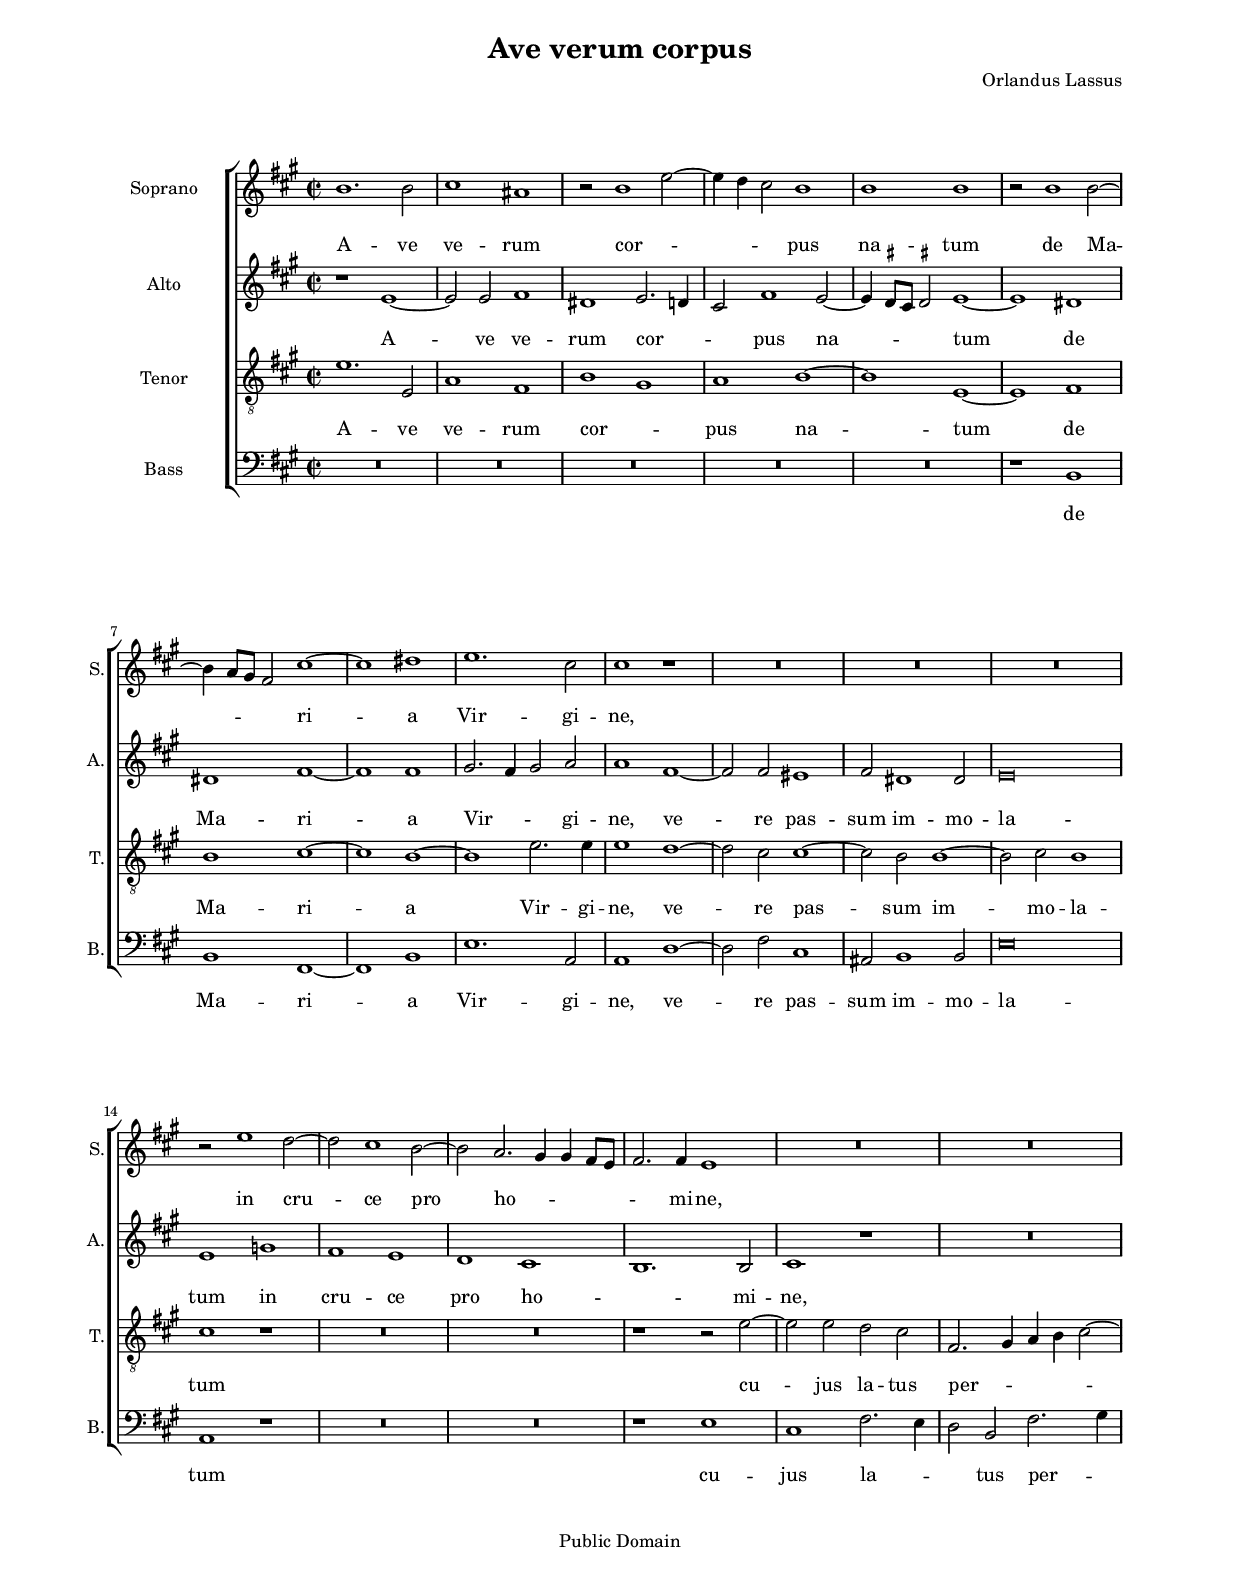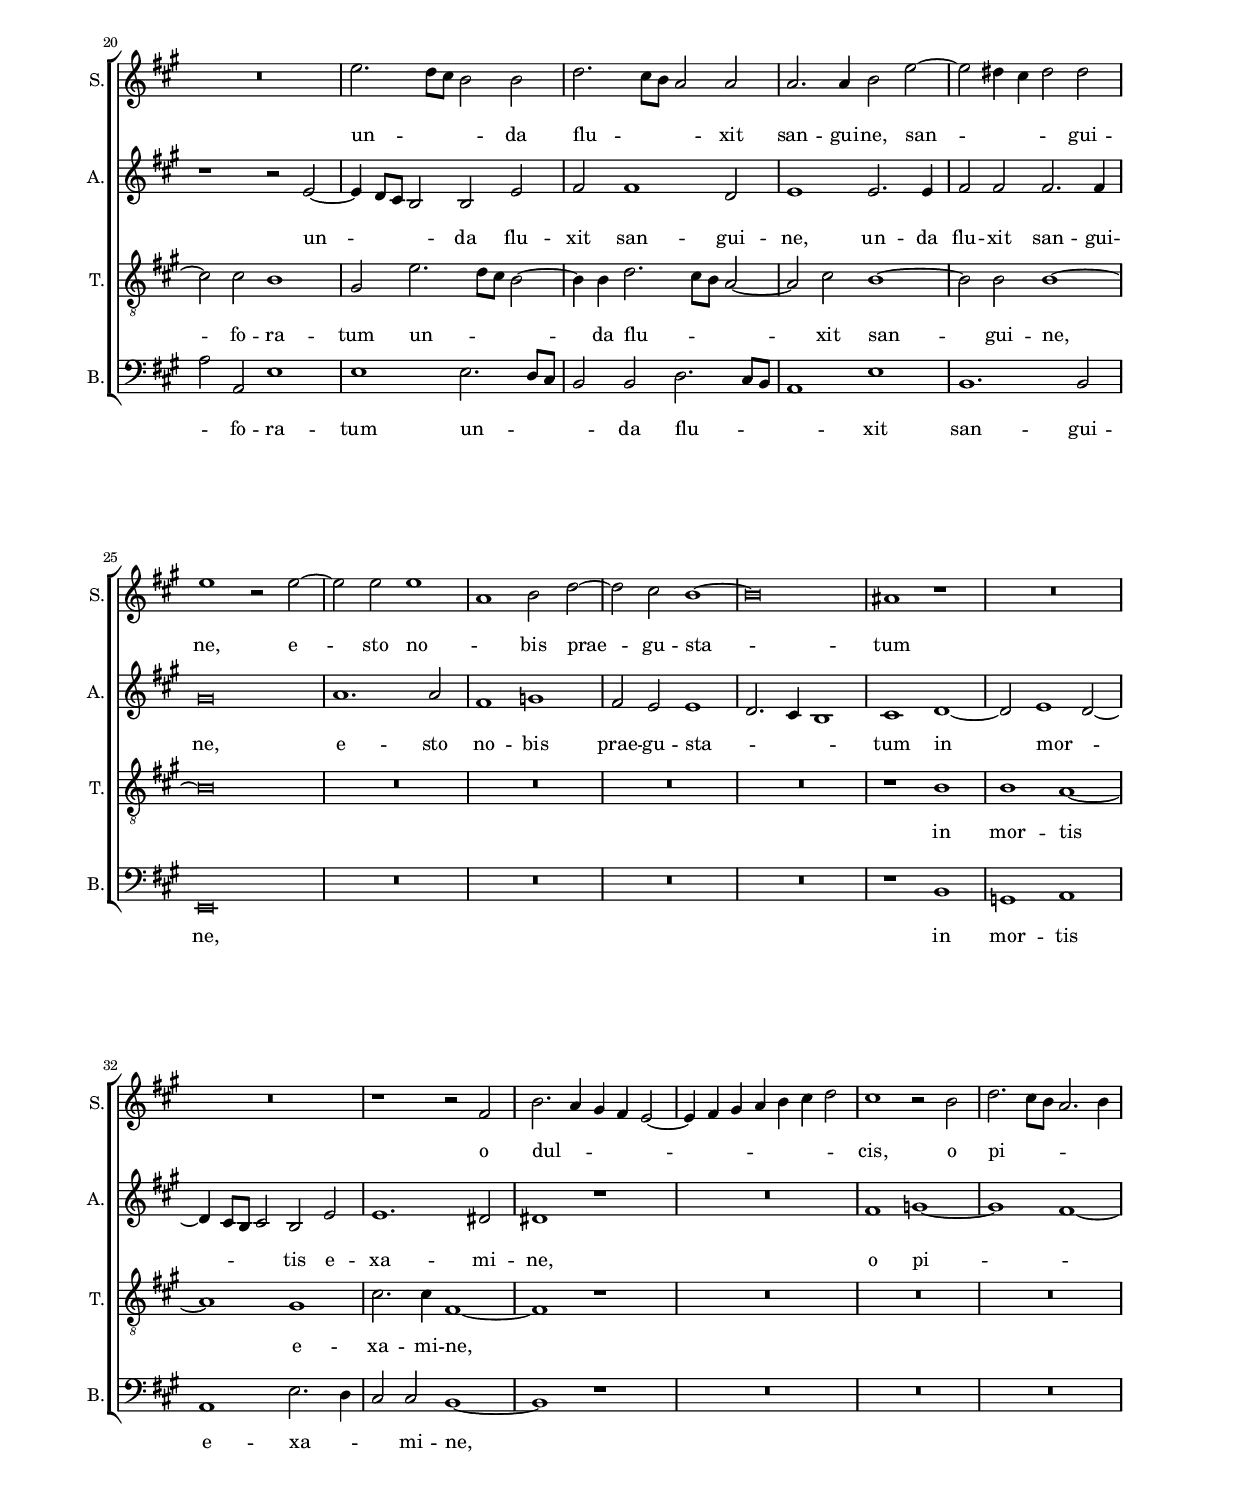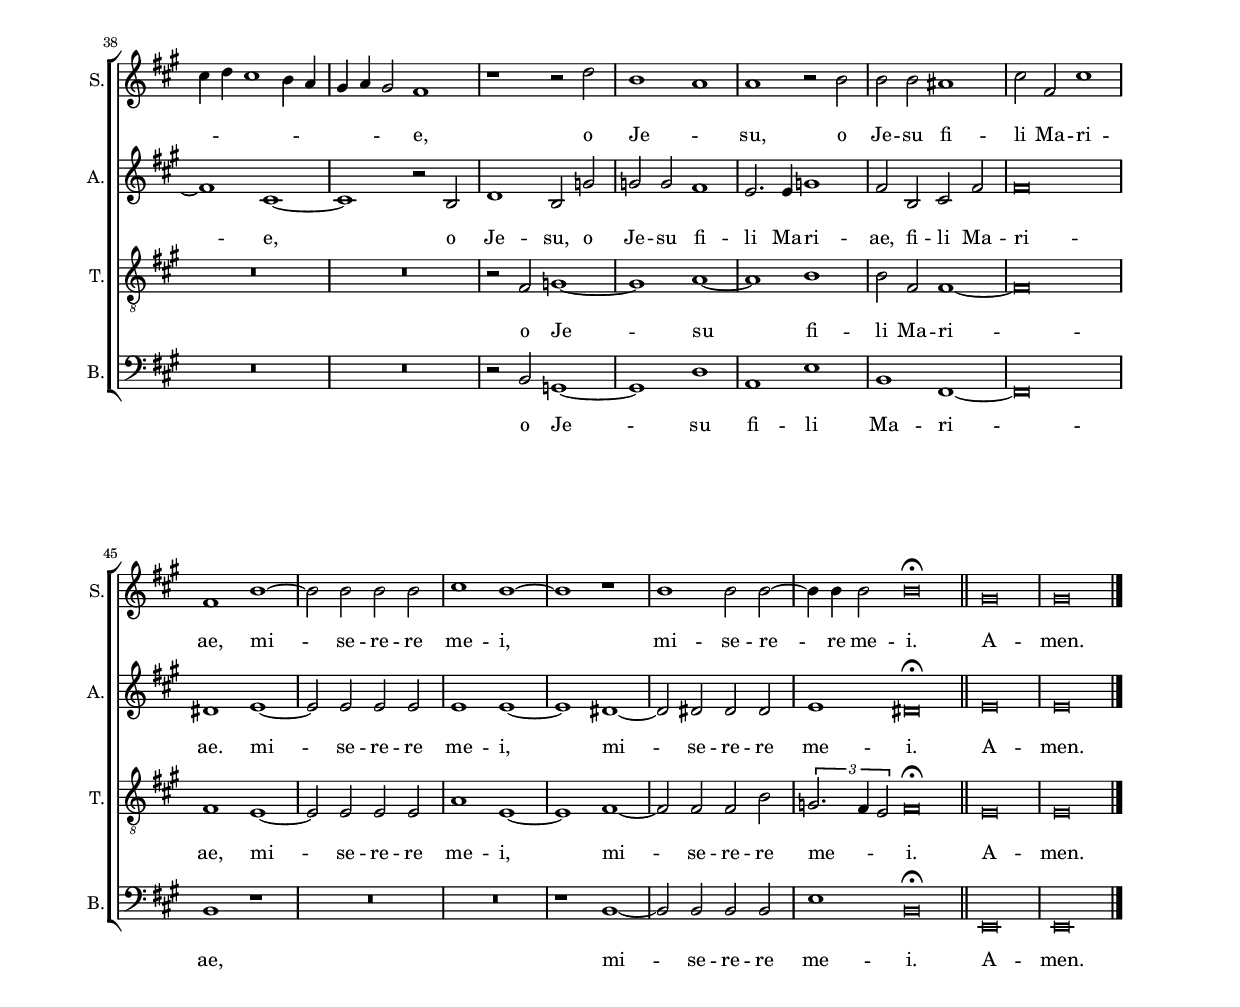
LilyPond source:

\version "2.18.2"
\include "deutsch.ly"

\header
{
  title="Ave verum corpus"
  composer="Orlandus Lassus"
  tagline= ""
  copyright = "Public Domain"
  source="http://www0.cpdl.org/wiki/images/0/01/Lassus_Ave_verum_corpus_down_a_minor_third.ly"
}

#(set-global-staff-size 15.5 )
#(ly:set-option 'point-and-click #f)

\paper {
  #(set-paper-size "a4")
  top-margin = 20\mm
  bottom-margin = 20\mm
  left-margin = 20\mm
  right-margin = 20\mm
  indent = 20\mm
  print-page-number = ##f

  ragged-bottom = ##f
  ragged-last-bottom = ##t
  system-system-spacing = #'((basic-distance . 17) (minimum-distance . 14) (padding . 7) (strechability . 250))
}

global = {
  \key c \major
  \time 2/2 \set Score.measureLength = #(ly:make-moment 2/1)
  \skip 1*98 \set Score.measureLength = #(ly:make-moment 3/1)
  \skip 1*3 \set Score.measureLength = #(ly:make-moment 2/1)
  \bar "||"
  \skip 1*4 \bar "|."
}

ficta = { \once \set suggestAccidentals = ##t }

cantus =  \relative c'' {
  d1. d2
  e1 cis
  r2 d1 g2~
  g4 f e2 d1
%5
  d1 d |
  r2 d1 d2~
  d4 c8 h a2 e'1~
  e1 fis
  g1. e2
%10
  e1 r |
  R\breve
  R\breve
  R\breve
  r2 g1 f2~
%15
  f2 e1 d2~ |
  d2 c2. h4 h a8 g
  a2. a4 g1
  R\breve
  R\breve
%20
  R\breve |
  g'2. f8 e d2 d
  f2. e8 d c2 c
  c2. c4 d2 g~
  g2 fis4 e fis2 fis
%25
  g1 r2 g~ |
  g2 g g1
  c,1 d2 f~
  f2 e d1~
  d\breve
%30
  cis1 r |
  R\breve
  R\breve
  r1 r2 a
  d2. c4 h a g2~
%35
  g4 a h c d e f2 |
  e1 r2 d
  f2. e8 d c2. d4
  e4 f e1 d4 c
  h4 c h2 a1
%40
  r1 r2 f' |
  d1 c
  c1 r2 d
  d2 d cis1
  e2 a, e'1
%45
  a,1 d~ |
  d2 d d d
  e1 d~
  d1 r
  d1 d2 d~
%50
  d4 d d2 d\breve^\fermata |
  h\breve
  h\breve |
}

altus =  \relative c' {
  r1 g'~
  g2 g a1
  fis1 g2. f4
  e2 a1 g2~
%5
  g4 \ficta fis8 e \ficta fis!2 g1~ |
  g1 fis
  fis1 a~
  a1 a
  h2. a4 h2 c
%10
  c1 a~ |
  a2 a gis1
  a2 fis1 fis2
  g\breve
  g1 b
%15
  a1 g |
  f1 e
  d1. d2
  e1 r
  R\breve
%20
  r1 r2 g~ |
  g4 f8 e d2 d g
  a2 a1 f2
  g1 g2. g4
  a2 a a2. a4
%25
  h\breve |
  c1. c2
  a1 b
  a2 g g1
  f2. e4 d1
%30
  e1 f~ |
  f2 g1 f2~
  f4 e8 d e2 d g
  g1. fis2
  fis1 r
%35
  R\breve |
  a1 b~
        b1 a~
  a e~
  e1 r2 d
%40
        f1 d2 b'
  b2 b a1 |
  g2. g4 b1
  a2 d, e a
  a\breve
%45
        fis1 g~
  g2 g g g |
  g1 g~
  g1 fis~
  fis2 fis fis fis
%50
        g1 fis\breve^\fermata
  g\breve |
  g\breve |
}


tenor = \relative c' {
  g'1. g,2
  c1 a
  d1 h
  c1 d~
%5
  d1 g,~ |
  g1 a
  d1 e~
  e1 d~
  d1 g2. g4
%10
  g1 f~ |
  f2 e e1~
  e2 d d1~
  d2 e d1
  e1 r
%15
  R\breve |
  R\breve
  r1 r2 g~
  g2 g f e
  a,2. h4 c d e2~
%20
  e2 e d1 |
  h2 g'2. f8 e d2~
  d4 d f2. e8 d c2~
  c2 e d1~
  d2 d d1~
%25
  d\breve |
  R\breve
  R\breve
  R\breve
  R\breve
%30
  r1 d |
  d1 c~
  c1 h
  e2. e4 a,1~
  a1 r
%35
  R\breve |
  R\breve
  R\breve
  R\breve
  R\breve
%40
  r2 a b1~ |
  b1 c~
  c1 d
  d2 a a1~
  a\breve
%45
  a1 g~ |
  g2 g g g
  c1 g~
  g1 a~
  a2 a a d
%50
        \tuplet 3/2 { b2. a4 g2 } a\breve^\fermata |
  g\breve
  g\breve |
}

bassus = \relative c {
  R\breve
  R\breve
  R\breve
  R\breve
%5
  R\breve |
  r1 d
  d1 a~
  a1 d
  g1. c,2
%10
  c1 f~ |
  f2 a e1
  cis2 d1 d2
  g\breve
  c,1 r
%15
  R\breve |
  R\breve
  r1 g'
  e1 a2. g4
  f2 d a'2. h4
%20
  c2 c, g'1 |
  g1 g2. f8 e
  d2 d f2. e8 d
  c1 g'
  d1. d2
%25
  g,\breve |
  R\breve
  R\breve
  R\breve
  R\breve
%30
  r1 d' |
  b1 c
  c1 g'2. f4
  e2 e d1~
  d1 r
%35
  R\breve |
  R\breve
  R\breve
  R\breve
  R\breve
%40
  r2 d b1~ |
  b1 f'
  c1 g'
  d1 a~
  a\breve
%45
  d1 r |
  R\breve
  R\breve
  r1 d~
  d2 d d d
%50
  g1 d\breve^\fermata |
  g,\breve
  g\breve |
}


lyricsSoprano = \lyricmode {
  A -- ve ve -- rum cor -- _ _ _ pus na -- tum
  de Ma -- _ _ _ ri -- a Vir -- gi -- ne,
  in cru -- ce pro ho -- _ _ _ _ _ mi -- ne,
  un -- _ _ _ da flu -- _ _ _ xit san -- gui -- ne,
  san -- _ _ _ gui -- ne,
  e -- sto no -- _ bis prae -- gu -- sta -- tum
  o dul -- _ _ _ _ _ _ _ _ _ _ cis,
  o pi -- _ _ _ _ _ _ _ _ _ _ _ _ e,
  o Je -- _ su,
  o Je -- su fi -- li Ma -- ri -- ae,
  mi -- se -- re -- re me -- i,
  mi -- se -- re -- re me -- i.
  A -- men.
}

lyricsAlto = \lyricmode {
  A -- ve ve -- rum cor -- _ _ pus na -- _ _ _ tum
  de Ma -- ri -- a Vir -- _ _ gi -- ne,
  ve -- re pas -- sum im -- mo -- la -- tum
  in cru -- ce pro ho -- _ mi -- ne,
  un -- _ _ _ da flu -- xit san -- gui -- ne,
  un -- da flu -- xit san -- gui -- ne,
  e -- sto no -- bis prae -- gu -- sta -- _ _ _ tum
  in mor -- _ _ _ _ tis e -- xa -- mi -- ne,
  o pi -- _ e,
  o Je -- su,
  o Je -- su fi -- li Ma -- ri -- ae,
  fi -- li Ma -- ri -- ae.
  mi -- se -- re -- re me -- i,
  mi -- se -- re -- re me -- i.
  A -- men.
}


lyricsTenor = \lyricmode {
  A -- ve ve -- rum cor -- _ pus na -- tum
  de Ma -- ri -- a Vir -- gi -- ne,
  ve -- re pas -- sum im -- mo -- la -- tum
  cu -- jus la -- tus per -- _ _ _ _ fo -- ra -- tum
  un -- _ _ _ da flu -- _ _ _ xit san -- gui -- ne,
  in mor -- tis e -- xa -- mi -- ne,
  o Je -- su fi -- li Ma -- ri -- ae,
  mi -- se -- re -- re me -- i,
  mi -- se -- re -- re me -- _ _ i.
  A -- men.
}

lyricsBasso = \lyricmode {
  de Ma -- ri -- a Vir -- gi -- ne,
  ve -- re pas -- sum im -- mo -- la -- tum
  cu -- jus la -- _ _ tus per -- _ _ fo -- ra -- tum
  un -- _ _ _ da flu -- _ _ _ xit san -- gui -- ne,
  in mor -- tis e -- xa -- _ _ mi -- ne,
  o Je -- su fi -- li Ma -- ri -- ae,
  mi -- se -- re -- re me -- i.
  A -- men.
}


\score
{
  \transpose c a, {
    \new ChoirStaff <<
      \new Staff \with { instrumentName = #"Soprano" shortInstrumentName = #"S." } << \global
      \new Voice="v1" {
        \clef violin
        \cantus }
      \new Lyrics \lyricsto "v1" {\lyricsSoprano }
      >>

      \new Staff \with { instrumentName = #"Alto" shortInstrumentName = #"A." } << \global
      \new Voice="v2" {
                    \clef violin
        \altus}
      \new Lyrics \lyricsto "v2" {\lyricsAlto }
      >>

      \new Staff \with { instrumentName = #"Tenor" shortInstrumentName = #"T." } << \global
      \new Voice="v3" {
        \clef "G_8"
        \tenor }
      \new Lyrics \lyricsto "v3" {\lyricsTenor }
      >>

      \new Staff \with { instrumentName = #"Bass" shortInstrumentName = #"B." } << \global
      \new Voice="v4" {
        \clef bass
        \bassus }
      \new Lyrics \lyricsto "v4" {\lyricsBasso}
      >>
    >>
  } % transpose

  \layout {
    \context { \Lyrics \override VerticalAxisGroup.nonstaff-relatedstaff-spacing.padding = #2.5 }
    \context { \Staff \override TimeSignature.break-visibility = #end-of-line-invisible }
    \context { \Score \override BarNumber.padding = #2 }
    \context { \Voice \override NoteHead.style = #'baroque }
  }
}
